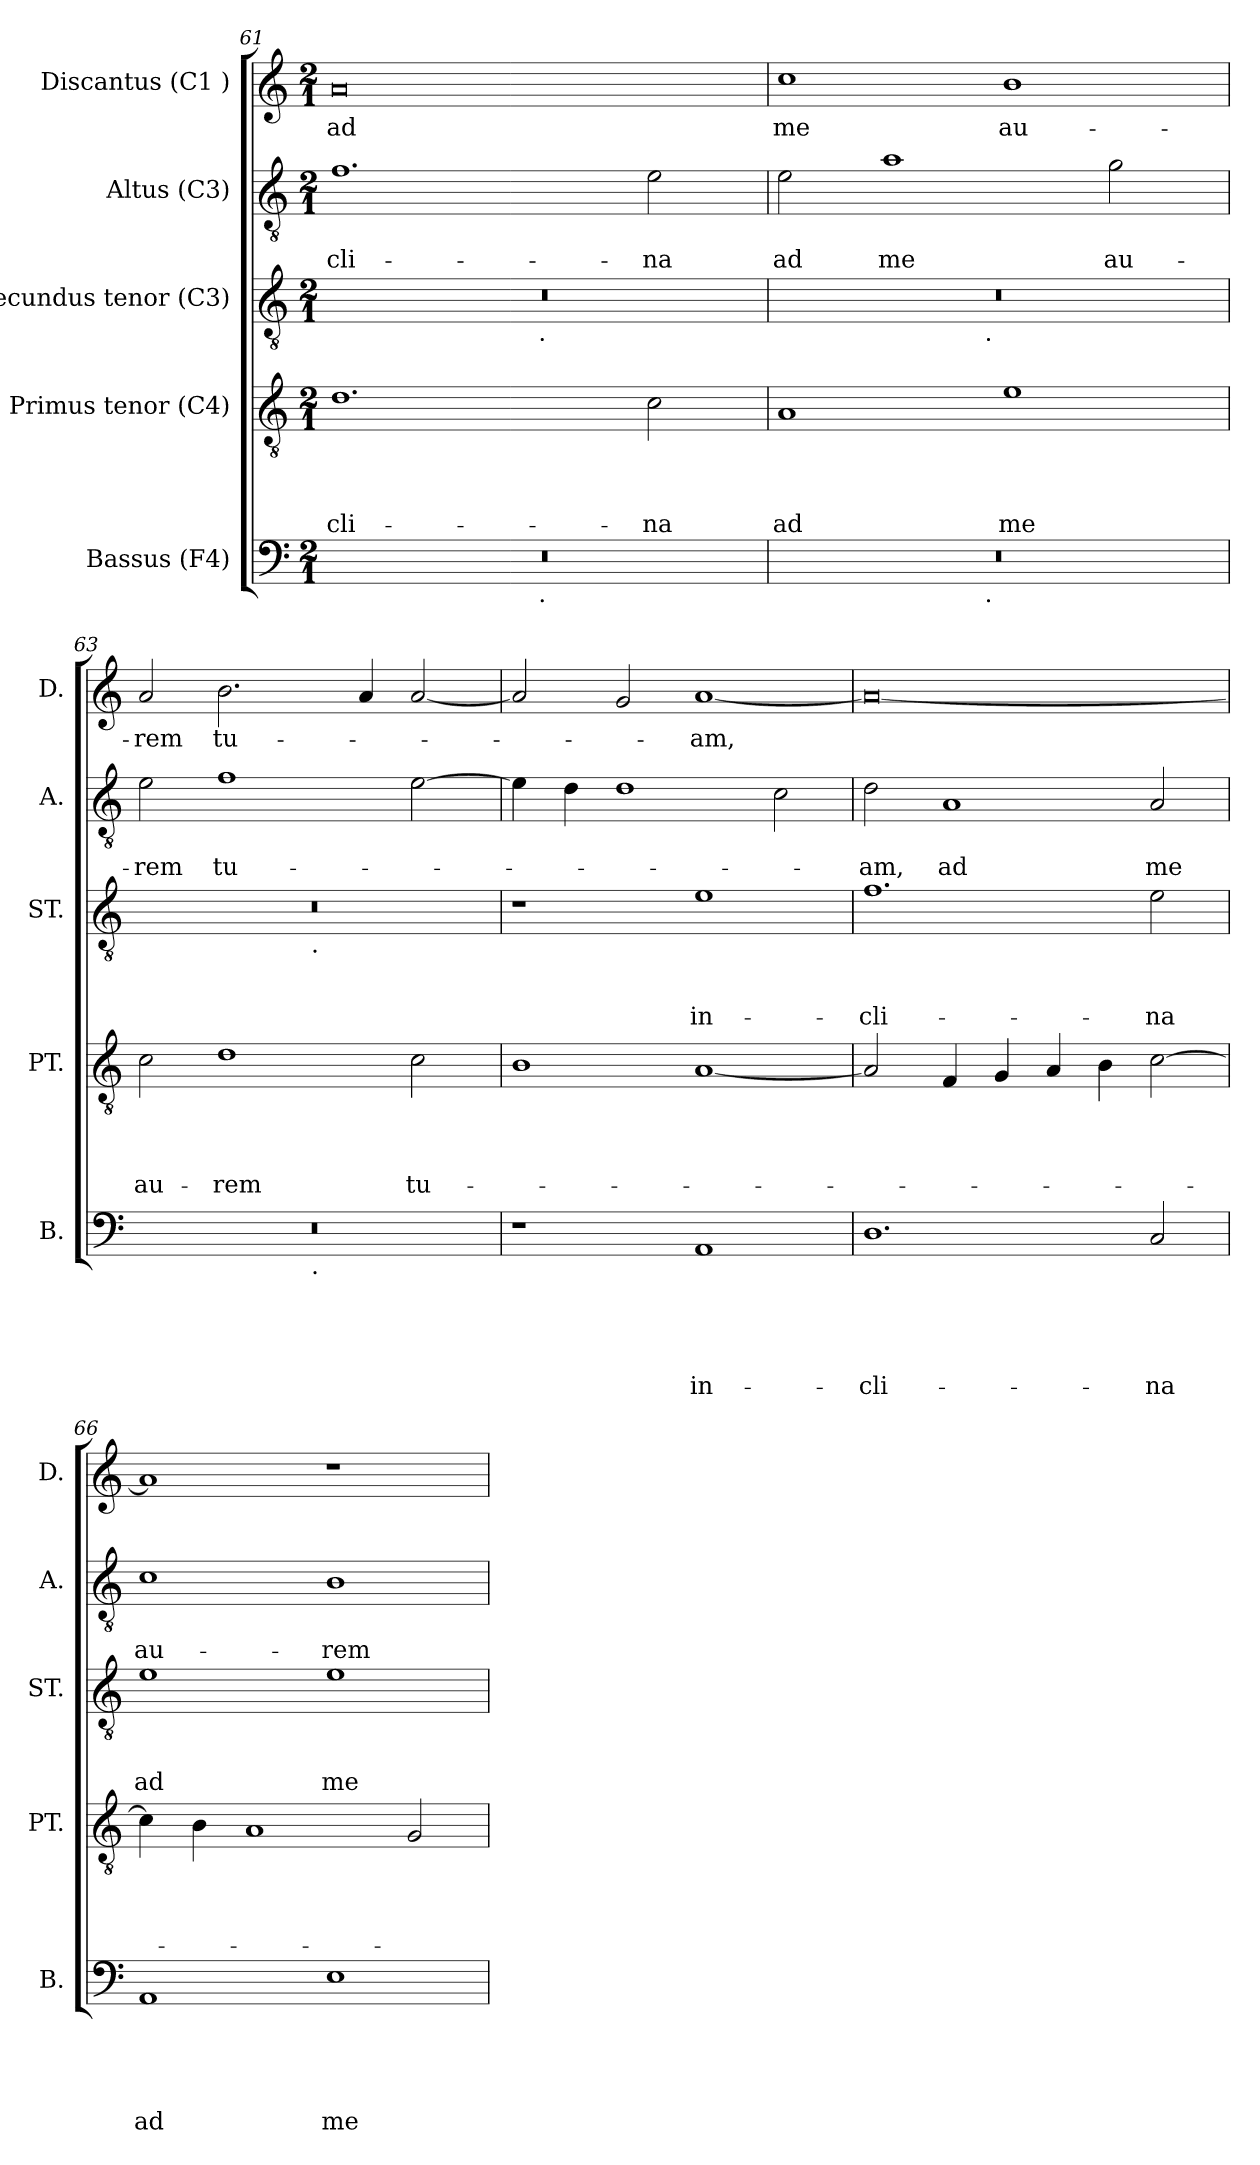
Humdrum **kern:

**kern	**text	**text	**text	**text	**text	**kern	**text	**text	**text	**text	**kern	**text	**text	**text	**kern	**text	**text	**kern	**text
*part5	*part5	*part5	*part5	*part5	*part5	*part4	*part4	*part4	*part4	*part4	*part3	*part3	*part3	*part3	*part2	*part2	*part2	*part1	*part1
*staff5	*staff5	*staff5	*staff5	*staff5	*staff5	*staff4	*staff4	*staff4	*staff4	*staff4	*staff3	*staff3	*staff3	*staff3	*staff2	*staff2	*staff2	*staff1	*staff1
*I"Bassus (F4)	*	*	*	*	*	*I"Primus tenor (C4)	*	*	*	*	*I"Secundus tenor (C3)	*	*	*	*I"Altus (C3)	*	*	*I"Discantus (C1 )	*
*I'B.	*	*	*	*	*	*I'PT.	*	*	*	*	*I'ST.	*	*	*	*I'A.	*	*	*I'D.	*
*clefF4	*	*	*	*	*	*clefGv2	*	*	*	*	*clefGv2	*	*	*	*clefGv2	*	*	*clefG2	*
*k[]	*	*	*	*	*	*k[]	*	*	*	*	*k[]	*	*	*	*k[]	*	*	*k[]	*
*C:	*	*	*	*	*	*C:	*	*	*	*	*C:	*	*	*	*C:	*	*	*C:	*
*M2/1	*	*	*	*	*	*M2/1	*	*	*	*	*M2/1	*	*	*	*M2/1	*	*	*M2/1	*
=61	=61	=61	=61	=61	=61	=61	=61	=61	=61	=61	=61	=61	=61	=61	=61	=61	=61	=61	=61
!	!	!	!	!	!	!	!	!	!	!LO:LY:b	!	!	!	!	!	!	!LO:LY:b	!	!LO:LY:b:rj
*^	*	*	*	*	*	*	*	*	*	*	*^	*	*	*	*	*	*	*	*
0r	2ryy	.	.	.	.	.	1.d	.	.	.	-cli-	0r	2ryy	.	.	.	1.f	.	-cli-	0a	ad
.	4...ryy	.	.	.	.	.	.	.	.	.	.	.	4...ryy	.	.	.	.	.	.	.	.
!	!	!	!	!	!	!	!	!	!	!	!	!	!LO:TX:b:t=.	!	!	!	!	!	!	!	!
!	!LO:TX:b:t=.	!	!	!	!	!	!	!	!	!	!	!	!	!	!	!	!	!	!	!	!
.	1ryy	.	.	.	.	.	.	.	.	.	.	.	1ryy	.	.	.	.	.	.	.	.
!	!	!	!	!	!	!	!	!	!	!	!LO:LY:b	!	!	!	!	!	!	!	!LO:LY:b	!	!
.	.	.	.	.	.	.	2c\	.	.	.	-na	.	.	.	.	.	2e\	.	-na	.	.
.	32ryy	.	.	.	.	.	.	.	.	.	.	.	32ryy	.	.	.	.	.	.	.	.
=62	=62	=62	=62	=62	=62	=62	=62	=62	=62	=62	=62	=62	=62	=62	=62	=62	=62	=62	=62	=62	=62
!	!	!	!	!	!	!	!	!	!	!	!LO:LY:b	!	!	!	!	!	!	!	!LO:LY:b	!	!LO:LY:b
0r	2ryy	.	.	.	.	.	1A	.	.	.	ad	0r	2ryy	.	.	.	2e\	.	ad	1cc	me
!	!	!	!	!	!	!	!	!	!	!	!	!	!	!	!	!	!	!	!LO:LY:b	!	!
.	4...ryy	.	.	.	.	.	.	.	.	.	.	.	4...ryy	.	.	.	1a	.	me	.	.
!	!	!	!	!	!	!	!	!	!	!	!	!	!LO:TX:b:t=.	!	!	!	!	!	!	!	!
!	!LO:TX:b:t=.	!	!	!	!	!	!	!	!	!	!	!	!	!	!	!	!	!	!	!	!
.	1ryy	.	.	.	.	.	.	.	.	.	.	.	1ryy	.	.	.	.	.	.	.	.
!	!	!	!	!	!	!	!	!	!	!	!LO:LY:b	!	!	!	!	!	!	!	!	!	!LO:LY:b
.	.	.	.	.	.	.	1e	.	.	.	me	.	.	.	.	.	.	.	.	1b	au-
!	!	!	!	!	!	!	!	!	!	!	!	!	!	!	!	!	!	!	!LO:LY:b	!	!
.	.	.	.	.	.	.	.	.	.	.	.	.	.	.	.	.	2g\	.	au-	.	.
.	32ryy	.	.	.	.	.	.	.	.	.	.	.	32ryy	.	.	.	.	.	.	.	.
!!LO:PB:g=z
=63	=63	=63	=63	=63	=63	=63	=63	=63	=63	=63	=63	=63	=63	=63	=63	=63	=63	=63	=63	=63	=63
!	!	!	!	!	!	!	!	!	!	!	!LO:LY:b	!	!	!	!	!	!	!	!LO:LY:b	!	!LO:LY:b
0r	1ryy	.	.	.	.	.	2c\	.	.	.	au-	0r	1ryy	.	.	.	2e\	.	-rem	2a/	-rem
!	!	!	!	!	!	!	!	!	!	!	!LO:LY:b	!	!	!	!	!	!	!	!LO:LY:b	!	!LO:LY:b
.	.	.	.	.	.	.	1d	.	.	.	-rem	.	.	.	.	.	1f	.	tu-	2.b\	tu-
.	32ryy	.	.	.	.	.	.	.	.	.	.	.	32ryy	.	.	.	.	.	.	.	.
!	!	!	!	!	!	!	!	!	!	!	!	!	!LO:TX:b:t=.	!	!	!	!	!	!	!	!
!	!LO:TX:b:t=.	!	!	!	!	!	!	!	!	!	!	!	!	!	!	!	!	!	!	!	!
.	2ryy	.	.	.	.	.	.	.	.	.	.	.	2ryy	.	.	.	.	.	.	.	.
.	.	.	.	.	.	.	.	.	.	.	.	.	.	.	.	.	.	.	.	4a/	.
!	!	!	!	!	!	!	!	!	!	!	!LO:LY:b	!	!	!	!	!	!	!	!	!	!
.	.	.	.	.	.	.	2c\	.	.	.	tu-	.	.	.	.	.	[>2e\	.	.	[<2a/	.
.	4...ryy	.	.	.	.	.	.	.	.	.	.	.	4...ryy	.	.	.	.	.	.	.	.
*v	*v	*	*	*	*	*	*	*	*	*	*	*v	*v	*	*	*	*	*	*	*	*
=64	=64	=64	=64	=64	=64	=64	=64	=64	=64	=64	=64	=64	=64	=64	=64	=64	=64	=64	=64
1r	.	.	.	.	.	1B	.	.	.	.	1r	.	.	.	4e\]	.	.	2a/]	.
.	.	.	.	.	.	.	.	.	.	.	.	.	.	.	4d\	.	.	.	.
.	.	.	.	.	.	.	.	.	.	.	.	.	.	.	1d	.	.	2g/	.
!	!	!	!	!	!LO:LY:b	!	!	!	!	!	!	!	!	!LO:LY:b	!	!	!	!	!LO:LY:b
1AA	.	.	.	.	in-	[<1A	.	.	.	.	1e	.	.	in-	.	.	.	[<1a	-am,
.	.	.	.	.	.	.	.	.	.	.	.	.	.	.	2c\	.	.	.	.
=65	=65	=65	=65	=65	=65	=65	=65	=65	=65	=65	=65	=65	=65	=65	=65	=65	=65	=65	=65
!	!	!	!	!	!LO:LY:b	!	!	!	!	!	!	!	!	!LO:LY:b	!	!	!LO:LY:b	!	!
1.D	.	.	.	.	-cli-	2A/]	.	.	.	.	1.f	.	.	-cli-	2d\	.	-am,	0a_	.
!	!	!	!	!	!	!	!	!	!	!	!	!	!	!	!	!	!LO:LY:b	!	!
.	.	.	.	.	.	4F/	.	.	.	.	.	.	.	.	1A	.	ad	.	.
.	.	.	.	.	.	4G/	.	.	.	.	.	.	.	.	.	.	.	.	.
.	.	.	.	.	.	4A/	.	.	.	.	.	.	.	.	.	.	.	.	.
.	.	.	.	.	.	4B\	.	.	.	.	.	.	.	.	.	.	.	.	.
!	!	!	!	!	!LO:LY:b	!	!	!	!	!	!	!	!	!LO:LY:b	!	!	!LO:LY:b	!	!
2C/	.	.	.	.	-na	[>2c\	.	.	.	.	2e\	.	.	-na	2A/	.	me	.	.
=66	=66	=66	=66	=66	=66	=66	=66	=66	=66	=66	=66	=66	=66	=66	=66	=66	=66	=66	=66
!	!	!	!	!	!LO:LY:b	!	!	!	!	!	!	!	!	!LO:LY:b	!	!	!LO:LY:b	!	!
1AA	.	.	.	.	ad	4c\]	.	.	.	.	1e	.	.	ad	1c	.	au-	1a]	.
.	.	.	.	.	.	4B\	.	.	.	.	.	.	.	.	.	.	.	.	.
.	.	.	.	.	.	1A	.	.	.	.	.	.	.	.	.	.	.	.	.
!	!	!	!	!	!LO:LY:b	!	!	!	!	!	!	!	!	!LO:LY:b	!	!	!LO:LY:b	!	!
1E	.	.	.	.	me	.	.	.	.	.	1e	.	.	me	1B	.	-rem	1r	.
.	.	.	.	.	.	2G/	.	.	.	.	.	.	.	.	.	.	.	.	.
=	=	=	=	=	=	=	=	=	=	=	=	=	=	=	=	=	=	=	=
*-	*-	*-	*-	*-	*-	*-	*-	*-	*-	*-	*-	*-	*-	*-	*-	*-	*-	*-	*-
